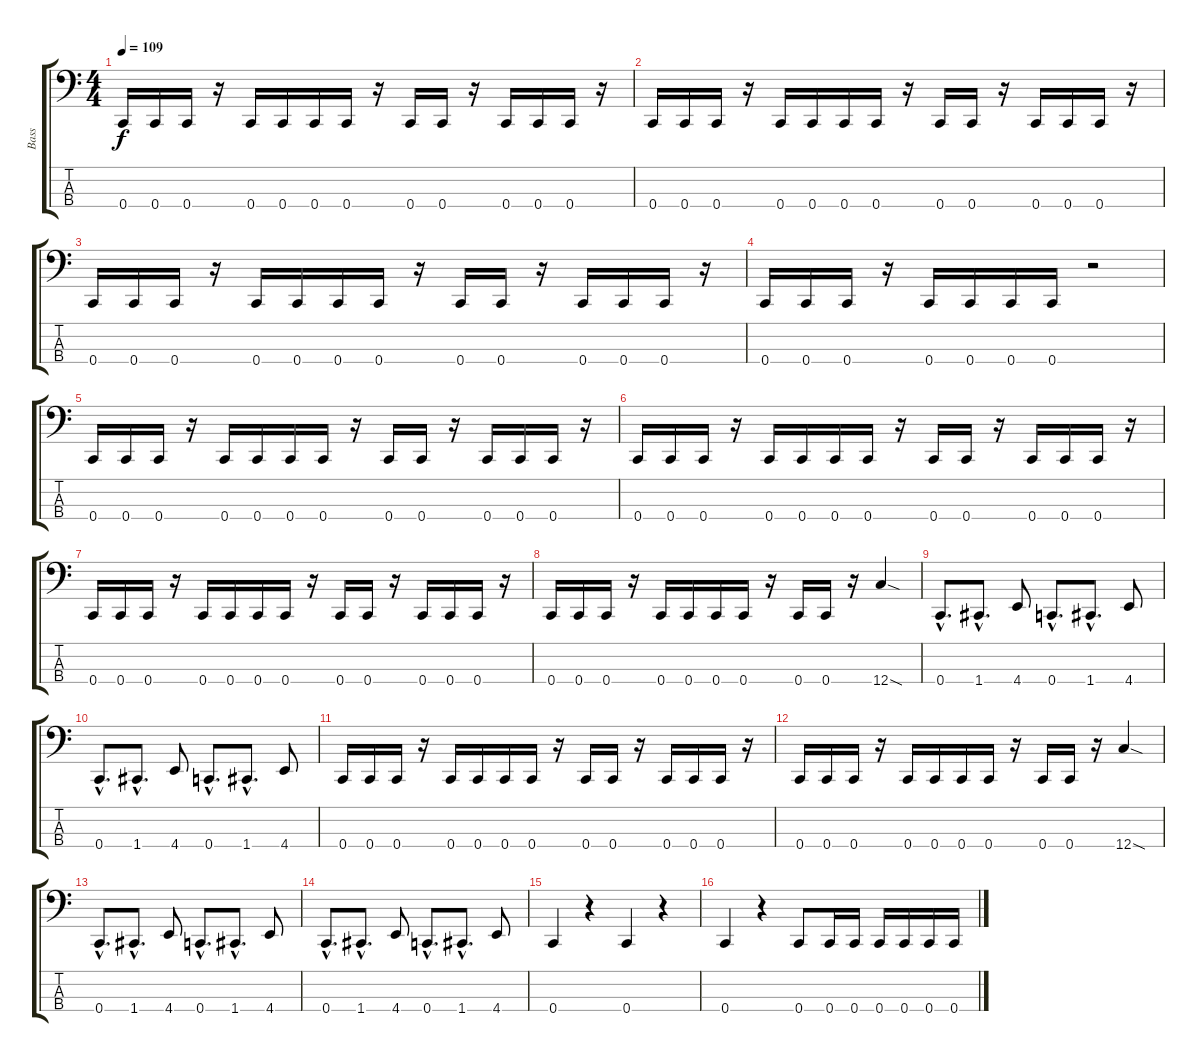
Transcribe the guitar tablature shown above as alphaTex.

\track ("Bass" "Bass") {instrument electricbasspick}
\staff {score tabs}
\tuning (F2 C2 G1 C1) {hide}
\ts (4 4)
\tempo 109
\clef f4
\ks c
0.4.16{dy f} 0.4.16 0.4.16 r.16 0.4.16 0.4.16 0.4.16 0.4.16 r.16 0.4.16 0.4.16 r.16 0.4.16 0.4.16 0.4.16 r.16 |
0.4.16 0.4.16 0.4.16 r.16 0.4.16 0.4.16 0.4.16 0.4.16 r.16 0.4.16 0.4.16 r.16 0.4.16 0.4.16 0.4.16 r.16 |
0.4.16 0.4.16 0.4.16 r.16 0.4.16 0.4.16 0.4.16 0.4.16 r.16 0.4.16 0.4.16 r.16 0.4.16 0.4.16 0.4.16 r.16 |
0.4.16 0.4.16 0.4.16 r.16 0.4.16 0.4.16 0.4.16 0.4.16 r.2 |
0.4.16 0.4.16 0.4.16 r.16 0.4.16 0.4.16 0.4.16 0.4.16 r.16 0.4.16 0.4.16 r.16 0.4.16 0.4.16 0.4.16 r.16 |
0.4.16 0.4.16 0.4.16 r.16 0.4.16 0.4.16 0.4.16 0.4.16 r.16 0.4.16 0.4.16 r.16 0.4.16 0.4.16 0.4.16 r.16 |
0.4.16 0.4.16 0.4.16 r.16 0.4.16 0.4.16 0.4.16 0.4.16 r.16 0.4.16 0.4.16 r.16 0.4.16 0.4.16 0.4.16 r.16 |
0.4.16 0.4.16 0.4.16 r.16 0.4.16 0.4.16 0.4.16 0.4.16 r.16 0.4.16 0.4.16 r.16 12.4{sod}.4 |
0.4{hac}.8{d} 1.4{hac}.8{d} 4.4.8 0.4{hac}.8{d} 1.4{hac}.8{d} 4.4.8 |
0.4{hac}.8{d} 1.4{hac}.8{d} 4.4.8 0.4{hac}.8{d} 1.4{hac}.8{d} 4.4.8 |
0.4.16 0.4.16 0.4.16 r.16 0.4.16 0.4.16 0.4.16 0.4.16 r.16 0.4.16 0.4.16 r.16 0.4.16 0.4.16 0.4.16 r.16 |
0.4.16 0.4.16 0.4.16 r.16 0.4.16 0.4.16 0.4.16 0.4.16 r.16 0.4.16 0.4.16 r.16 12.4{sod}.4 |
0.4{hac}.8{d} 1.4{hac}.8{d} 4.4.8 0.4{hac}.8{d} 1.4{hac}.8{d} 4.4.8 |
0.4{hac}.8{d} 1.4{hac}.8{d} 4.4.8 0.4{hac}.8{d} 1.4{hac}.8{d} 4.4.8 |
0.4.4 r.4 0.4.4 r.4 |
0.4.4 r.4 0.4.8 0.4.16 0.4.16 0.4.16 0.4.16 0.4.16 0.4.16
